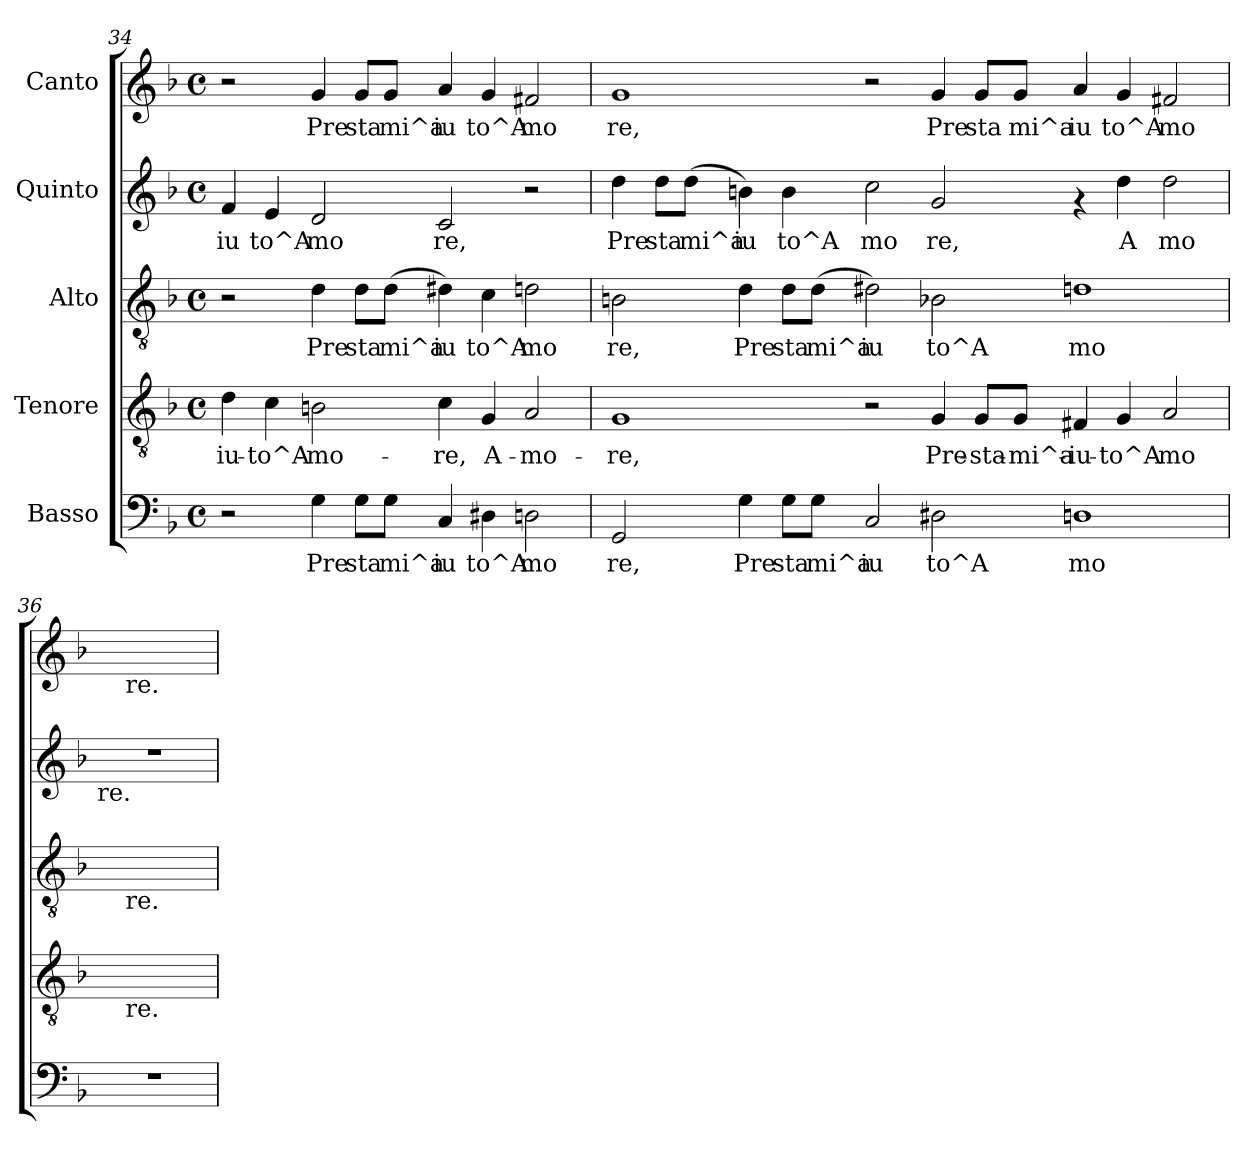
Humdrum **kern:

**kern	**text	**kern	**text	**kern	**text	**kern	**text	**kern	**text
*part5	*part5	*part4	*part4	*part3	*part3	*part2	*part2	*part1	*part1
*staff5	*staff5	*staff4	*staff4	*staff3	*staff3	*staff2	*staff2	*staff1	*staff1
*I"Basso	*	*I"Tenore	*	*I"Alto	*	*I"Quinto	*	*I"Canto	*
!!LO:LB:g=z
*clefF4	*	*clefGv2	*	*clefGv2	*	*clefG2	*	*clefG2	*
*ITrd-3c-5	*	*	*	*ITrd-3c-5	*	*ITrd-3c-5	*	*ITrd-3c-5	*
*k[b-e-]	*	*k[b-]	*	*k[b-e-]	*	*k[b-e-]	*	*k[b-e-]	*
*B-:	*	*F:	*	*B-:	*	*B-:	*	*B-:	*
*M4/4	*	*M4/4	*	*M4/4	*	*M4/4	*	*M4/4	*
*met(c)	*	*met(c)	*	*met(c)	*	*met(c)	*	*met(c)	*
=34	=34	=34	=34	=34	=34	=34	=34	=34	=34
!	!	!	!LO:LY:b	!	!	!	!LO:LY:b:cj	!	!
2r	.	4d\	iu-	2r	.	4b-/	iu	2r	.
!	!	!	!LO:LY:b	!	!	!	!LO:LY:b:cj	!	!
.	.	4c\	-to^A-	.	.	4a/	to^A	.	.
!	!LO:LY:b:cj	!	!LO:LY:b	!	!LO:LY:b:cj	!	!LO:LY:b:cj	!	!LO:LY:b:cj
4c\	Pre	2Bn\	-mo-	4g\	Pre	2g/	mo	4cc/	Pre
!	!LO:LY:b:cj	!	!	!	!LO:LY:b:cj	!	!	!	!LO:LY:b:cj
8c\L	sta	.	.	8g\L	sta	.	.	8cc/L	sta
!	!LO:LY:b:cj	!	!	!	!LO:LY:b:cj	!	!	!	!LO:LY:b:cj
8c\J	mi^a	.	.	(<8g\J	mi^a	.	.	8cc/J	mi^a
!	!LO:LY:b:cj	!	!LO:LY:b	!	!LO:LY:b:cj	!	!LO:LY:b:cj	!	!LO:LY:b:cj
4F/	iu	4c\	-re,	4g#X\)	iu	2f/	re,	4dd/	iu
!	!LO:LY:b:cj	!	!LO:LY:b	!	!LO:LY:b:cj	!	!	!	!LO:LY:b:cj
4G#X\	to^A	4G/	A-	4f\	to^A	.	.	4cc/	to^A
!	!LO:LY:b:cj	!	!LO:LY:b	!	!LO:LY:b:cj	!	!	!	!LO:LY:b:cj
2G\	mo	2A/	-mo-	2g\	mo	2r	.	2bn/	mo
=35	=35	=35	=35	=35	=35	=35	=35	=35	=35
!	!LO:LY:b:cj	!	!LO:LY:b	!	!LO:LY:b:cj	!	!LO:LY:b:cj	!	!LO:LY:b:cj
2C/	re,	1G	-re,	2en\	re,	4gg\	Pre	1cc>	re,
!	!	!	!	!	!	!	!LO:LY:b:cj	!	!
.	.	.	.	.	.	8gg\L	sta	.	.
!	!	!	!	!	!	!	!LO:LY:b:cj	!	!
.	.	.	.	.	.	(<8gg\J	mi^a	.	.
!	!LO:LY:b:cj	!	!	!	!LO:LY:b:cj	!	!LO:LY:b:cj	!	!
4c\	Pre	.	.	4g\	Pre	4een\)	iu	.	.
!	!LO:LY:b:cj	!	!	!	!LO:LY:b:cj	!	!LO:LY:b:cj	!	!
8c\L	sta	.	.	8g\L	sta	4ee\	to^A	.	.
!	!LO:LY:b:cj	!	!	!	!LO:LY:b:cj	!	!	!	!
8c\J	mi^a	.	.	(<8g\J	mi^a	.	.	.	.
!	!LO:LY:b:cj	!	!	!	!LO:LY:b:cj	!	!LO:LY:b:cj	!	!
2F/	iu	2r	.	2g#X\)	iu	2ff\	mo	2r	.
!	!LO:LY:b:cj	!	!LO:LY:b	!	!LO:LY:b:cj	!	!LO:LY:b:cj	!	!LO:LY:b:cj
2G#X\	to^A	4G/	Pre-	2e-\	to^A	2cc/	re,	4cc/	Pre
!	!	!	!LO:LY:b	!	!	!	!	!	!LO:LY:b:cj
.	.	8G/L	-sta-	.	.	.	.	8cc/L	sta
!	!	!	!LO:LY:b	!	!	!	!	!	!LO:LY:b:cj
.	.	8G/J	-mi^a-	.	.	.	.	8cc/J	mi^a
!	!LO:LY:b:cj	!	!LO:LY:b	!	!LO:LY:b:cj	!	!	!	!LO:LY:b:cj
1G	mo	4F#X/	-iu-	1g	mo	4rf	.	4dd/	iu
!	!	!	!LO:LY:b	!	!	!	!LO:LY:b:cj	!	!LO:LY:b:cj
.	.	4G/	-to^A-	.	.	4gg\	A	4cc/	to^A
!	!	!	!LO:LY:b	!	!	!	!LO:LY:b:cj	!	!LO:LY:b:cj
.	.	2A/	-mo-	.	.	2gg\	mo	2bn/	mo
=36	=36	=36	=36	=36	=36	=36	=36	=36	=36
!	!	!	!	!	!	!LO:TX:b:t=re.	!	!	!
1r	.	8ryy	.	8ryy	.	1r	.	8ryy	.
!	!	!	!	!	!	!	!	!LO:TX:b:t=re.	!
!	!	!	!	!LO:TX:b:t=re.	!	!	!	!	!
!	!	!LO:TX:b:t=re.	!	!	!	!	!	!	!
.	.	2..ryy	.	2..ryy	.	.	.	2..ryy	.
=	=	=	=	=	=	=	=	=	=
*-	*-	*-	*-	*-	*-	*-	*-	*-	*-
